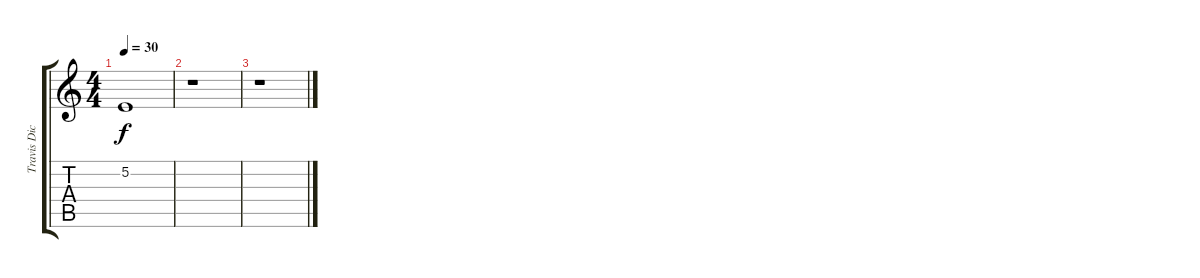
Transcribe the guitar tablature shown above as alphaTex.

\track ("Travis Dickerson 1" "Travis Dic") {instrument electricpiano1}
\staff {score tabs}
\tuning (E4 B3 G3 D3 A2 E2) {hide}
\ts (4 4)
\tempo 30
\clef g2
\ks c
5.2.1{dy f} |
r.1 |
r.1
